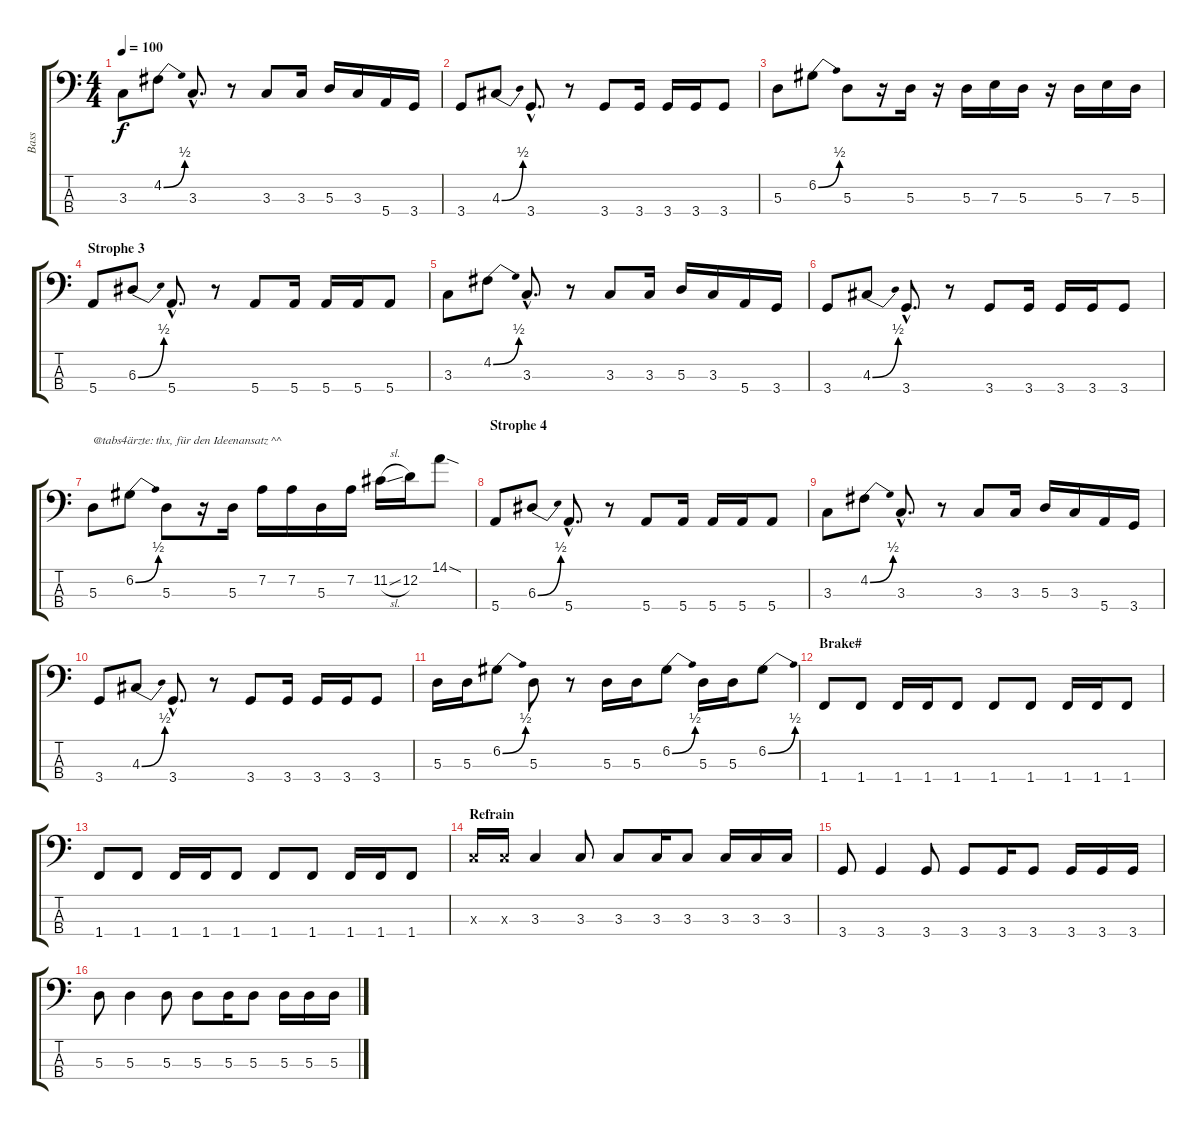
\track ("Bass" "Bass") {instrument electricbassfinger}
\staff {score tabs}
\tuning (G2 D2 A1 E1) {hide}
\ts (4 4)
\tempo 100
\clef f4
\ks c
3.3.8{dy f} 4.2{be (bend 0 0 60 2)}.8 3.3{hac}.8{d} r.8 3.3.8 3.3.16 5.3.16 3.3.16 5.4.16 3.4.16 |
3.4.8 4.3{be (bend 0 0 60 2)}.8 3.4{hac}.8{d} r.8 3.4.8 3.4.16 3.4.16 3.4.16 3.4.8 |
5.3.8 6.2{be (bend 0 0 60 2)}.8 5.3.8 r.16 5.3.16 r.16 5.3.16 7.3.16 5.3.16 r.16 5.3.16 7.3.16 5.3.16 |
\section ("" "Strophe 3")
5.4.8 6.3{be (bend 0 0 60 2)}.8 5.4{hac}.8{d} r.8 5.4.8 5.4.16 5.4.16 5.4.16 5.4.8 |
3.3.8 4.2{be (bend 0 0 60 2)}.8 3.3{hac}.8{d} r.8 3.3.8 3.3.16 5.3.16 3.3.16 5.4.16 3.4.16 |
3.4.8 4.3{be (bend 0 0 60 2)}.8 3.4{hac}.8{d} r.8 3.4.8 3.4.16 3.4.16 3.4.16 3.4.8 |
5.3.8{txt "@tabs4ärzte: thx, für den Ideenansatz ^^"} 6.2{be (bend 0 0 60 2)}.8 5.3.8 r.16 5.3.16 7.2.16 7.2.16 5.3.16 7.2.16 11.2{sl}.16 12.2.16 14.1{sod}.8 |
\section ("" "Strophe 4")
5.4.8 6.3{be (bend 0 0 60 2)}.8 5.4{hac}.8{d} r.8 5.4.8 5.4.16 5.4.16 5.4.16 5.4.8 |
3.3.8 4.2{be (bend 0 0 60 2)}.8 3.3{hac}.8{d} r.8 3.3.8 3.3.16 5.3.16 3.3.16 5.4.16 3.4.16 |
3.4.8 4.3{be (bend 0 0 60 2)}.8 3.4{hac}.8{d} r.8 3.4.8 3.4.16 3.4.16 3.4.16 3.4.8 |
5.3.16 5.3.16 6.2{be (bend 0 0 60 2)}.8 5.3.8 r.8 5.3.16 5.3.16 6.2{be (bend 0 0 60 2)}.8 5.3.16 5.3.16 6.2{be (bend 0 0 60 2)}.8 |
\section ("" "Brake#")
1.4.8 1.4.8 1.4.16 1.4.16 1.4.8 1.4.8 1.4.8 1.4.16 1.4.16 1.4.8 |
1.4.8 1.4.8 1.4.16 1.4.16 1.4.8 1.4.8 1.4.8 1.4.16 1.4.16 1.4.8 |
\section ("" "Refrain")
3.3{x}.16 3.3{x}.16 3.3.4 3.3.8 3.3.8 3.3.16 3.3.8 3.3.16 3.3.16 3.3.16 |
3.4.8 3.4.4 3.4.8 3.4.8 3.4.16 3.4.8 3.4.16 3.4.16 3.4.16 |
5.3.8 5.3.4 5.3.8 5.3.8 5.3.16 5.3.8 5.3.16 5.3.16 5.3.16
